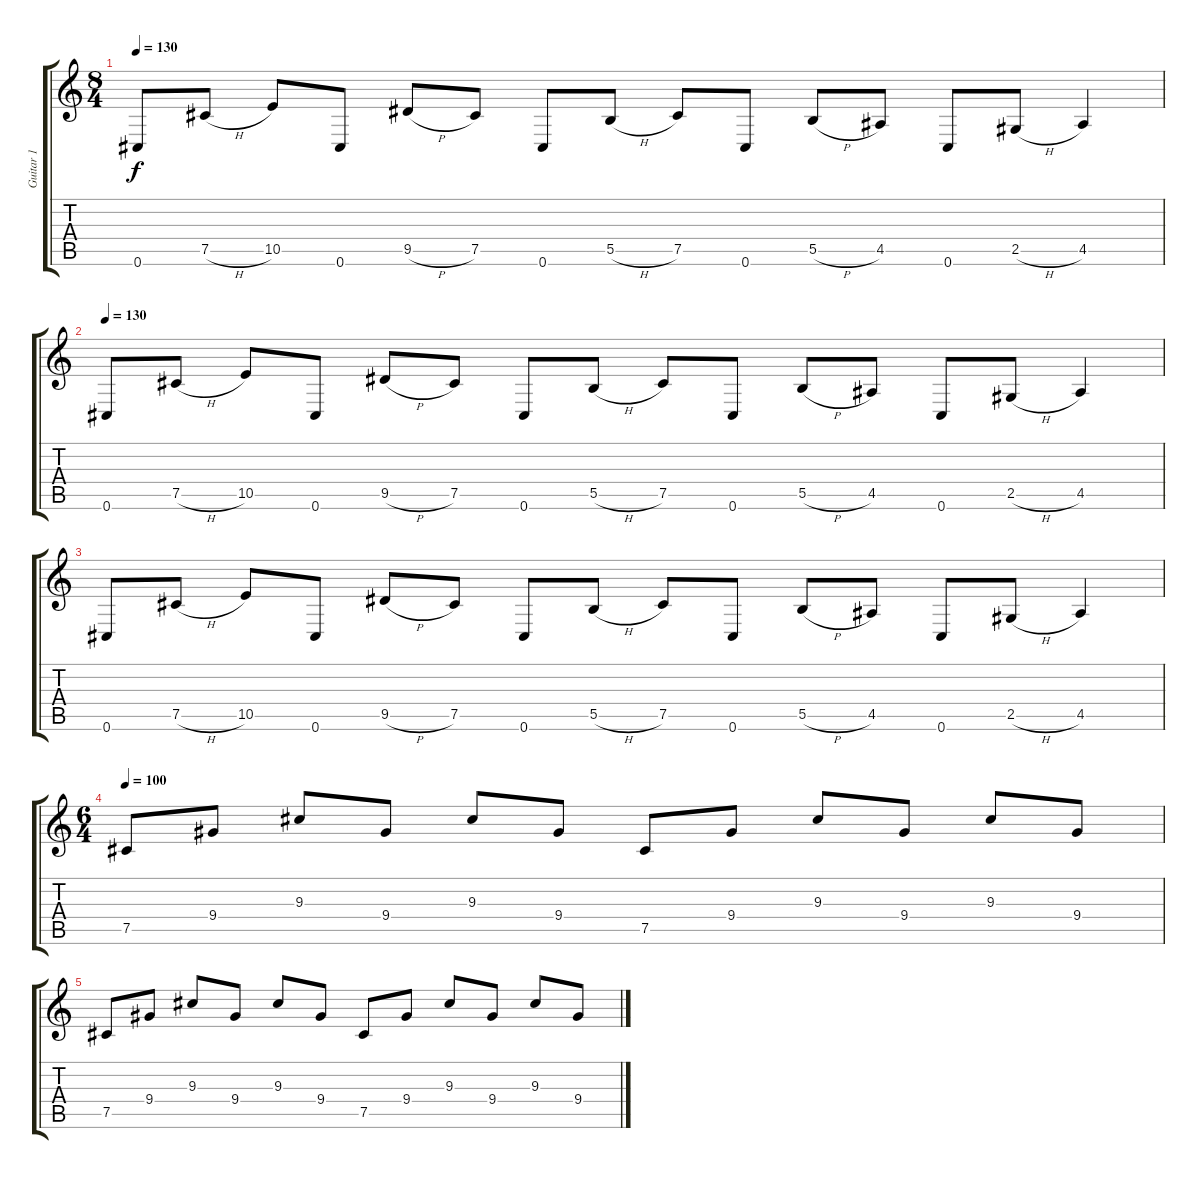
\track ("Guitar 1" "Guitar 1") {instrument distortionguitar}
\staff {score tabs}
\tuning (Db4 Ab3 E3 B2 Gb2 Db2) {hide}
\ts (8 4)
\tempo 130
\clef g2
\ks c
0.6.8{dy f} 7.5{h}.8 10.5.8 0.6.8 9.5{h}.8 7.5.8 0.6.8 5.5{h}.8 7.5.8 0.6.8 5.5{h}.8 4.5.8 0.6.8 2.5{h}.8 4.5.4 |
\tempo 130
0.6.8 7.5{h}.8 10.5.8 0.6.8 9.5{h}.8 7.5.8 0.6.8 5.5{h}.8 7.5.8 0.6.8 5.5{h}.8 4.5.8 0.6.8 2.5{h}.8 4.5.4 |
0.6.8 7.5{h}.8 10.5.8 0.6.8 9.5{h}.8 7.5.8 0.6.8 5.5{h}.8 7.5.8 0.6.8 5.5{h}.8 4.5.8 0.6.8 2.5{h}.8 4.5.4 |
\ts (6 4)
\tempo 100
7.5.8{instrument electricguitarclean} 9.4.8 9.3.8 9.4.8 9.3.8 9.4.8 7.5.8 9.4.8 9.3.8 9.4.8 9.3.8 9.4.8 |
7.5.8 9.4.8 9.3.8 9.4.8 9.3.8 9.4.8 7.5.8 9.4.8 9.3.8 9.4.8 9.3.8 9.4.8
